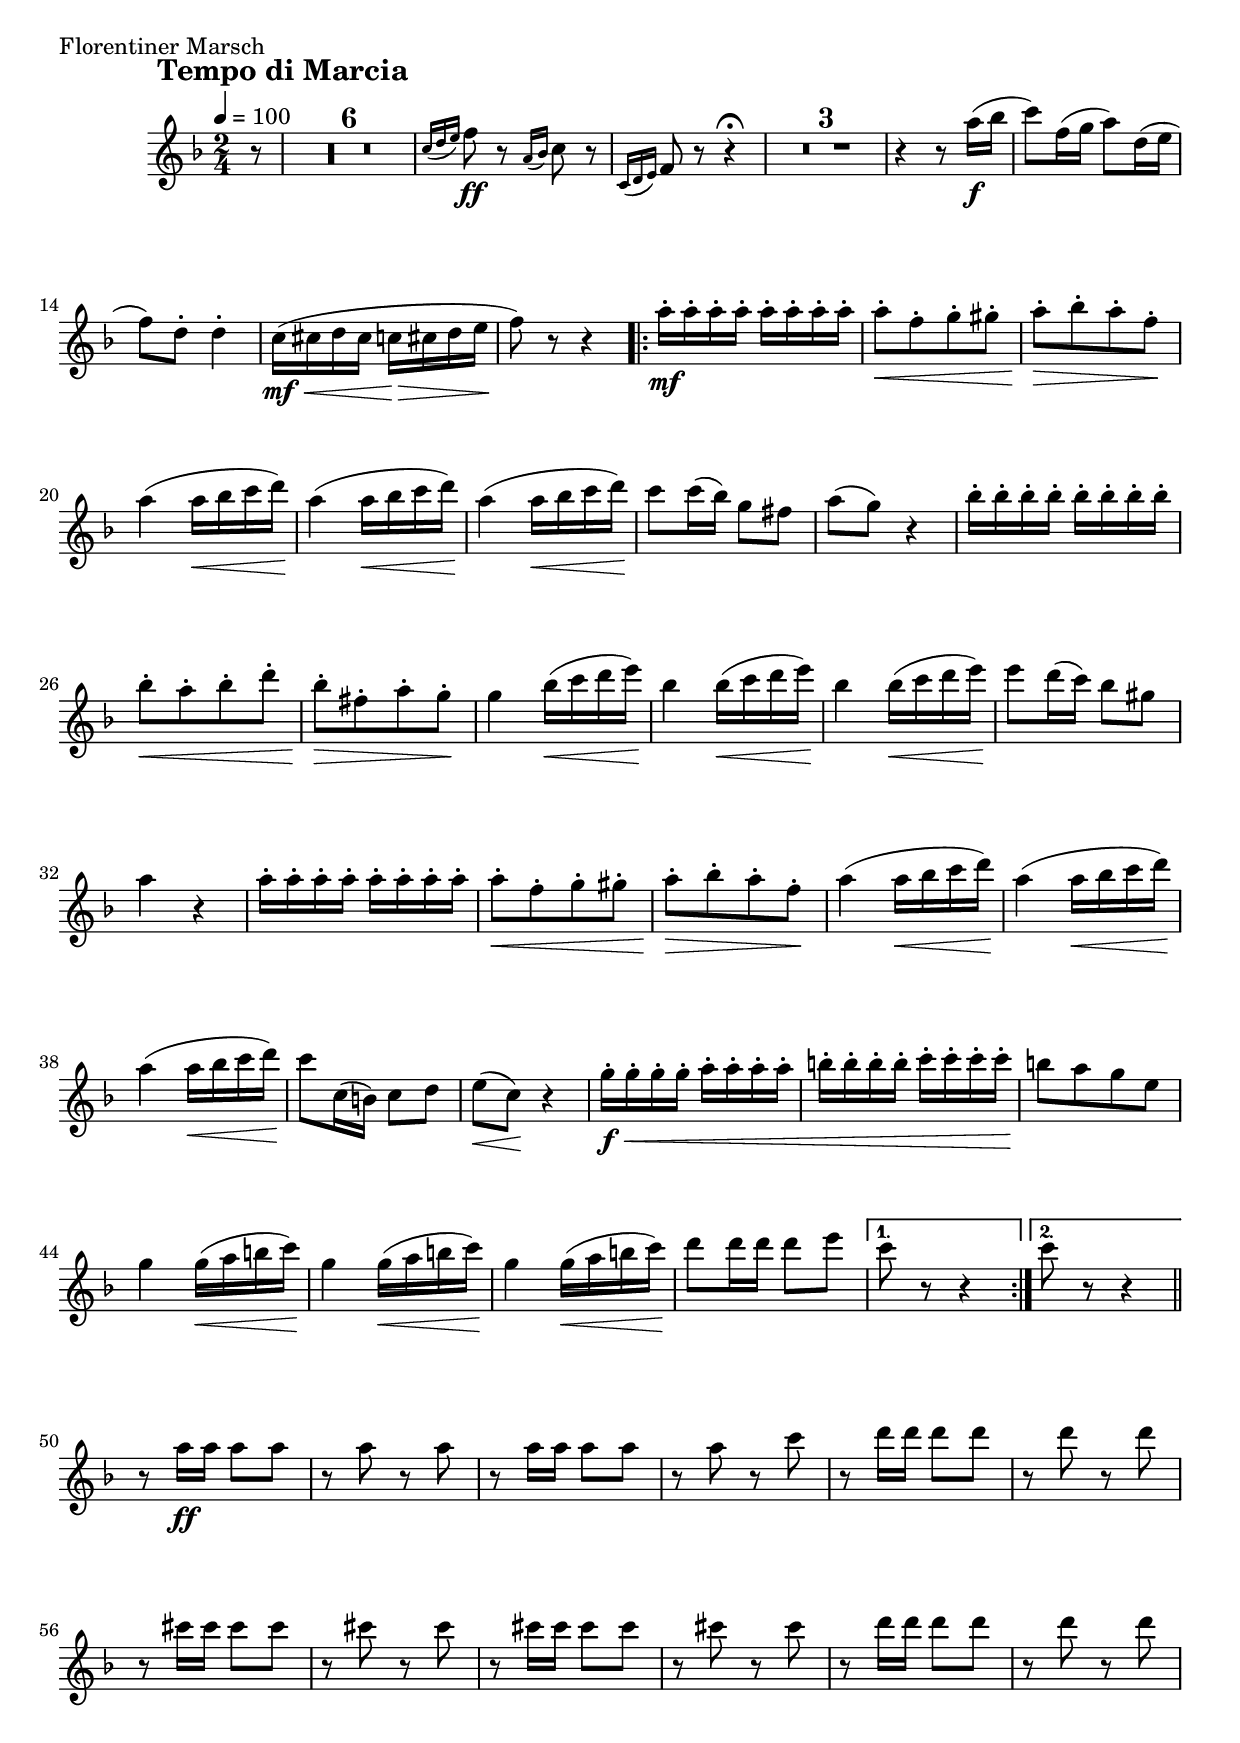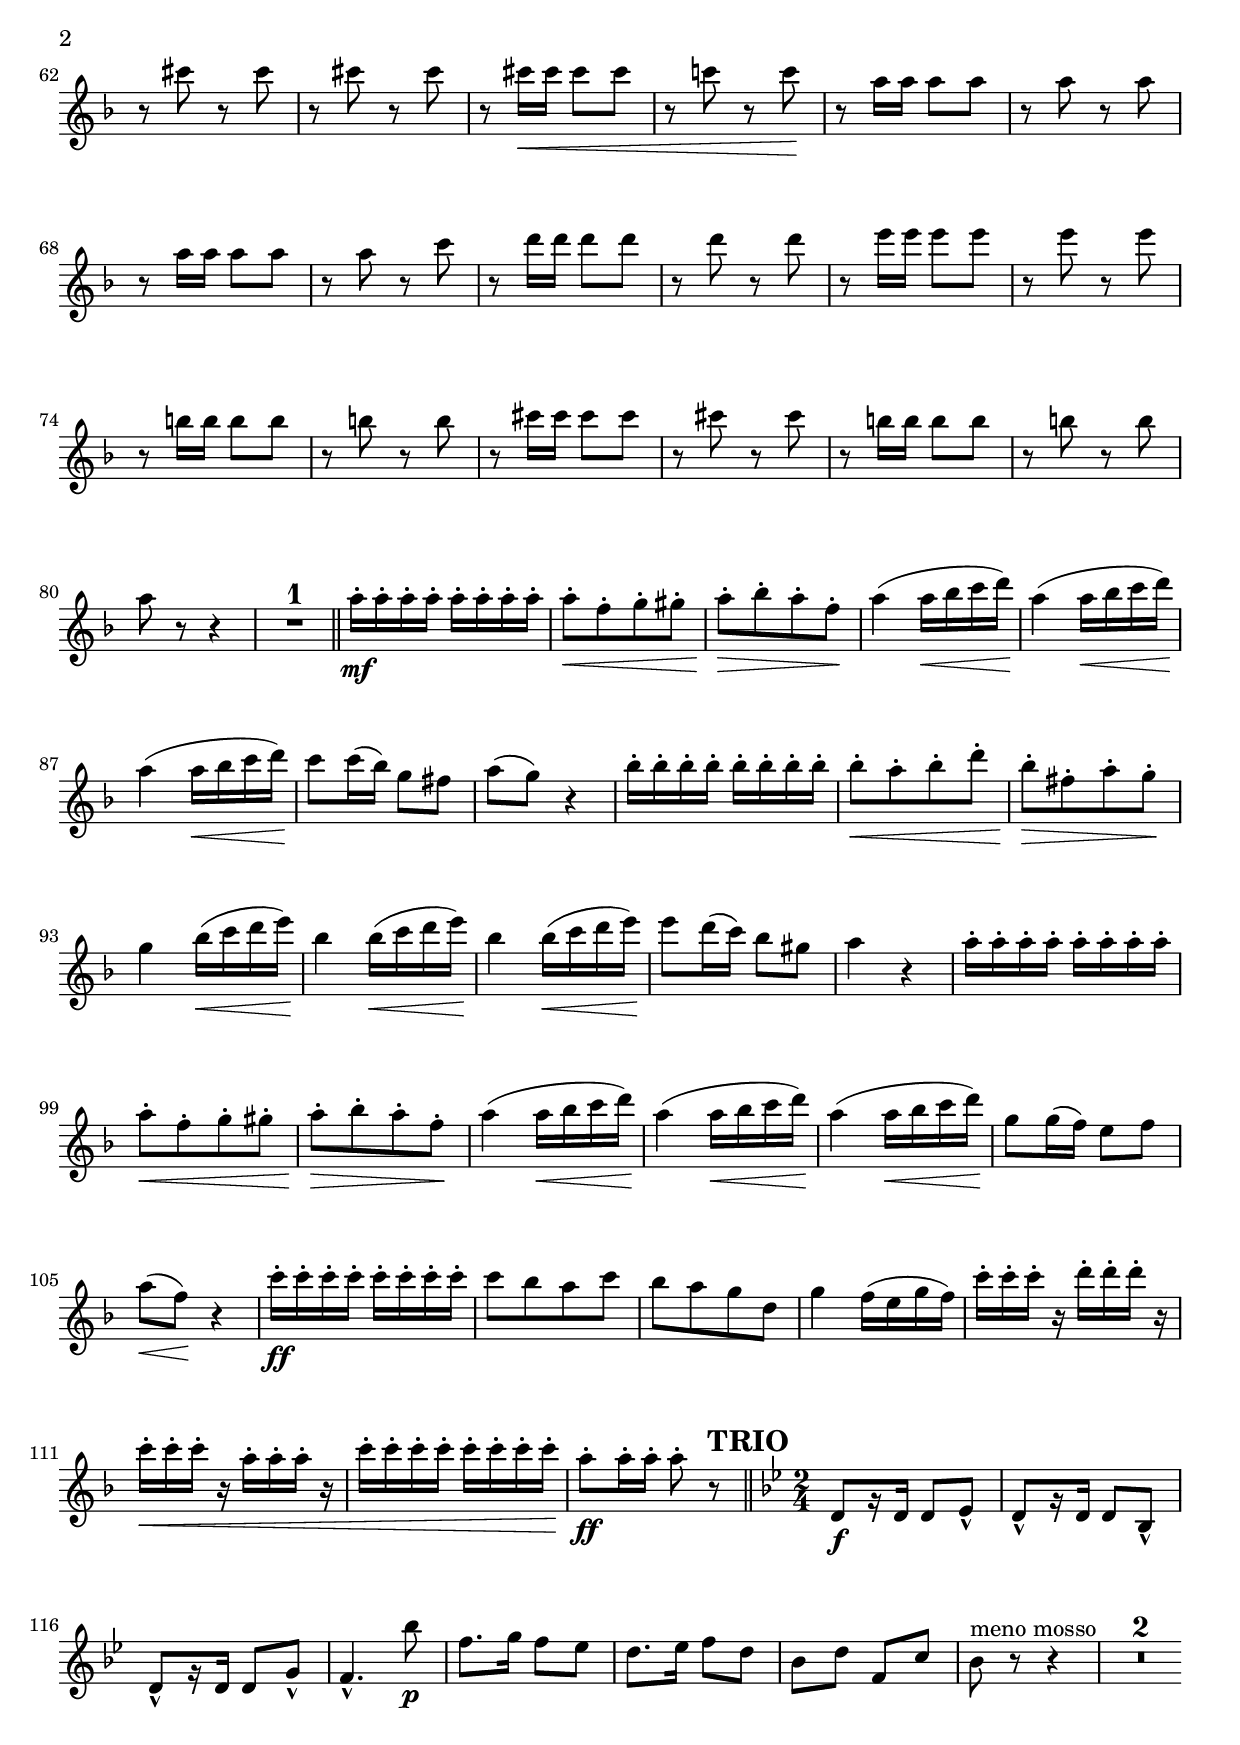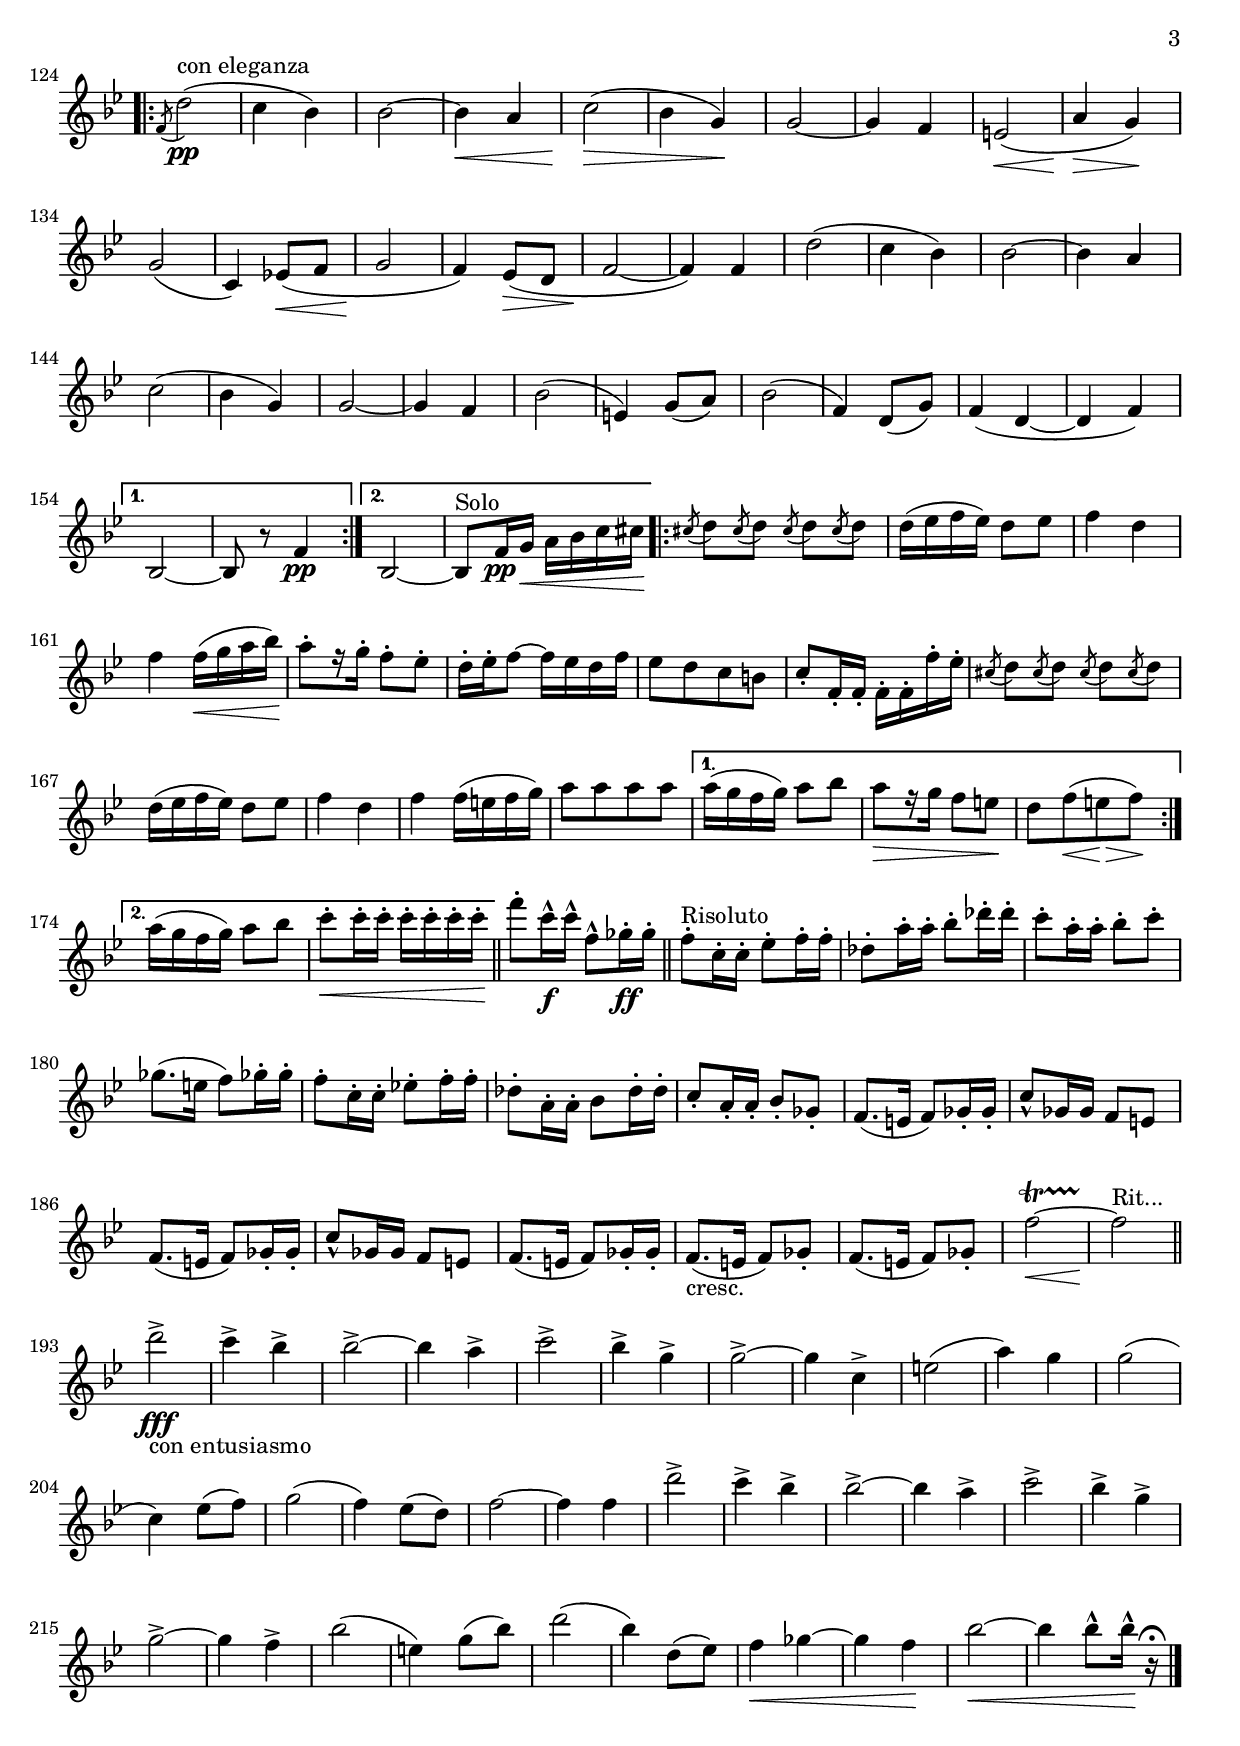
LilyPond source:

\version "2.22.1"

% When ready to include in collection: 1. Comment out top section with \Include file(s)
%                                      2. \midi section if present
%Comment out from here
%{
\include "../../../Includes/Polis_format.ily"

%...to here
%}
  \score {

    % Svenska Polisens Marscher: 1. Florentiner Marsch (Grands marcia italiano)    
    \relative c'' { 
    	    \key f \major \time 2/4 
    	    \tempo 4 = 100
    	    \compressEmptyMeasures
    	    \set Score.markFormatter = #format-mark-box-letters
    \partial 8 r8
    \mark \markup {\bold  "Tempo di Marcia"}
    R2*6  | 
    \grace{\stemUp c16 [( d e ) ]  } \stemNeutral f8\ff r 
    \grace{\stemUp a,16 [( bes ) ]  } \stemNeutral c8 r |
    \grace{\stemUp c,16 [( d e ) ]  } \stemNeutral f8 r r4\fermata |
    R2*3 |
    r4 r8 a'16\f (bes | c8) f,16 (g a8) d,16 (e | f8) d-. d4-. |
    c16\mf\< (cis d cis c\> cis d e | f8\!) r r4 |
    
    \repeat volta 2 {
    	a16-.\mf a-. a-. a-.
    	\repeat unfold 4 {a16-.} | a8-.\< [f-. g-. gis-.] | 
    	a-.\> [bes-. a-. f-.\!] | 
    	\repeat unfold 3 {a4 (a16\< bes c d\!)} | c8 c16 (bes) g8 fis |
    	a (g) r4 |
    	\repeat unfold 8 {bes16-.} | bes8-.\< [a-. bes-. d-.] |
    	bes-.\> [fis-. a-. g-.\!] | g4 bes16\< (c d e\!) |
    	\repeat unfold 2 {bes4 bes16\< (c d e\!)} | e8 d16 (c) bes8 gis | a4 r |
    	
    	\repeat unfold 8 {a16-.} | a8-.\< [f-. g-. gis-.] | 
    	a-.\> [bes-. a-. f-.\!] | 
    	\repeat unfold 3 {a4 (a16\< bes c d\!)} | c8 c,16 (b) c8 d | 
    	e\< (c\!) r4 |
    	
    	g'16-.\<\f g-. g-. g-. \repeat unfold 4 {a16-.} |
    	\repeat unfold 4 {b16-.} \repeat unfold 4 {c16-.} | b8\! [a g e] |
    	\repeat unfold 3 {g4 g16\< (a b c\!)} | d8 d16 d d8 e  |
    	
    	 
    } %end repeat
    
    \alternative {
    	{c8 r r4}
    	{c8 r r4\bar "||"}
    } %end alternatives
    
 	r8 a16\ff a a8 a | r a r a | r8 a16 a a8 a | r a r c | r d16 d d8 d |
 	r d r d | r cis16 cis cis8 cis | r cis r cis | r cis16 cis cis8 cis | 
 	r cis r cis |r d16 d d8 d | r d r d | r cis r cis | r cis r cis |
 	r cis16\< cis cis8 cis | r c! r c\! | r8 a16 a a8 a | r a r a | 
 	r8 a16 a a8 a | r a r c | r d16 d d8 d | r d r d | r e16 e e8 e | r e r e |
 	r b!16 b b8 b | r b! r b | r cis16 cis cis8 cis | r cis r cis | 
 	r b16 b b8 b | r b r b | a r r4 | R2^\markup{\normalsize\number 1} \bar "||"

 	a16-.\mf a-. a-. a-.
    \repeat unfold 4 {a16-.} | a8-.\< [f-. g-. gis-.] | 
    a-.\> [bes-. a-. f-.\!] | 
    \repeat unfold 3 {a4 (a16\< bes c d\!)} | c8 c16 (bes) g8 fis |
    a (g) r4 |
    \repeat unfold 8 {bes16-.} | bes8-.\< [a-. bes-. d-.] |
    bes-.\> [fis-. a-. g-.\!] | g4 bes16\< (c d e\!) |
    \repeat unfold 2 {bes4 bes16\< (c d e\!)} | e8 d16 (c) bes8 gis | a4 r |
    
    \repeat unfold 8 {a16-.} | a8-.\< [f-. g-. gis-.] | 
    a-.\> [bes-. a-. f-.\!] | 
    \repeat unfold 3 {a4 (a16\< bes c d\!)} | g,8 g16 (f) e8 f | a\< (f\!) r4 |
    c'16-.\ff c-. c-. c-. \repeat unfold 4 {c-.} | c8 [bes a c] | bes [a g d] |
    g4 f16 (e g f) | \repeat unfold 3 {c'16-.} r \repeat unfold 3 {d16-.} r |
    c16-.\< \repeat unfold 2 {c-.} r \repeat unfold 3 {a-.} r |
    \repeat unfold 7 {c-.} c-.\! | a8-.\ff a16-. a16-. a8-. r \bar "||" 
    
    \time 2/4 \key bes \major 
    \mark \markup {\bold  "TRIO"}
    d,,8\f [r16 d] d8 ees-^ | d-^ [r16 d] d8 bes-^ | d8-^ [r16 d] d8 g-^ |
    f4.-^ bes'8\p | f8. g16 f8 ees | d8. ees16 f8 d | bes d f, c' | 
    bes^\markup {meno mosso} r r4 | R2*2 \pageBreak
    
    \repeat volta 2 {
    \bar ".|:"
    \acciaccatura f8 d'2\pp^\markup {con eleganza} ( | c4 bes) | bes2~ | 
    	bes4\< a | c2\> ( | bes4 g\!) | g2~ | g4 f | e2\< ( | a4\> g\!) | g2 ( | 
    	c,4) ees!8\< (f | g2\! | f4) ees8\> (d | f2~\! | f4) f | d'2 ( | 
    	c4 bes) | bes2~ | bes4 a | c2 ( | bes4 g) | g2~ | g4 f | bes2 ( | 
    	e,4) g8 (a) | bes2 ( | f4) d8 (g) | f4 (d~ | d f)   	
    } %end repeat
    
    \alternative {
    	{bes,2~ | bes8 r f'4\pp}
    	{bes,2~ | bes8^\markup {Solo} f'16\pp g\< a bes c cis\!  }
    } %end alternatives

	\repeat volta 2 {
		\repeat unfold 4 {\acciaccatura cis8 d} | d16 (ees f ees) d8 ees | f4 d |
		f f16\<(g a bes\!) | a8-. [r16 g-.] f8-. ees-. | 
		d16-. ees-. f8~ f16 ees d f | ees8 [d c b] | 
		c-. f,16-.f-. f-. f-. f'-. ees-. |
		\repeat unfold 4 {\acciaccatura cis8 d} | d16 (ees f ees) d8 ees | f4 d |
		f f16 (e f g) | a8 [a a a] |
		
	} %end repeat
	
	\alternative {
		{a16 (g f g) a8 bes | a\> [r16 g] f8 e\! | d [f\< (e\> f\!)]}
		{a16 (g f g) a8 bes | c8-.\< c16-. c-. c-. c-. c-. c-.\! \bar "||" }
	} %end alternative

		f8-. c16-^\f c-^ f,8-^ ges16-.\ff ges-. \bar "||" | 	
		f8-.^\markup {Risoluto} c16-. c-. ees8-. f16-. f-. | 
		des8-. a'16-. a-. bes8-. des!16-. des-. |c8-. a16-. a-. bes8-. c-. |
		ges8. (e16 f8) ges!16-. ges-. |f8-. c16-. c-. ees!8-. f16-. f-. | 
		des8-. a16-. a-. bes8 des16-. des-. | c8-. a16-. a-. bes8-. ges-. |
		f8. (e16 f8) ges16-. ges-. | c8-^ ges16 ges f8 e | 
		f8. (e16 f8) ges16-. ges-. | c8-^ ges16 ges f8 e |
		f8. (e16 f8) ges16-. ges-. | f8._\markup {cresc.} (e16 f8) ges8-. |
		f8. (e16 f8) ges8-. |
		f'2~\startTrillSpan\< | f2\stopTrillSpan\!^\markup {Rit...} \bar "||"|

		d'2->\fff_\markup {con entusiasmo} | c4-> bes-> | bes2->~ |bes4 a-> |
		c2-> | bes4-> g-> | g2->~ | g4 c,-> | e2 ( | a4) g | g2 ( | c,4) ees8 (f)|
		g2 ( | f4) ees8 (d) | f2~ | f4 f | d'2->| c4-> bes-> | bes2->~ |
		bes4 a-> | c2-> | bes4-> g-> | g2->~ | g4 f-> | bes2 ( | e,4) g8 (bes) |
		d2 ( | bes4) d,8 (ees) | f4\< ges~ | ges f\! | bes2~\< |
		bes4 bes8-^ bes16-^\! r\fermata \bar "|."
		
    }%end relative
    
    \header {
    	    piece = "Florentiner Marsch
    	    "
    	    composer = "J. Fucik, Op. 214"
    	}
    	
%    \midi {}
    
  }%end score

% a \char#229 A \char#197       o
% a \char#228    A \char#196 	e
% o \char#246 O \char#214	oe